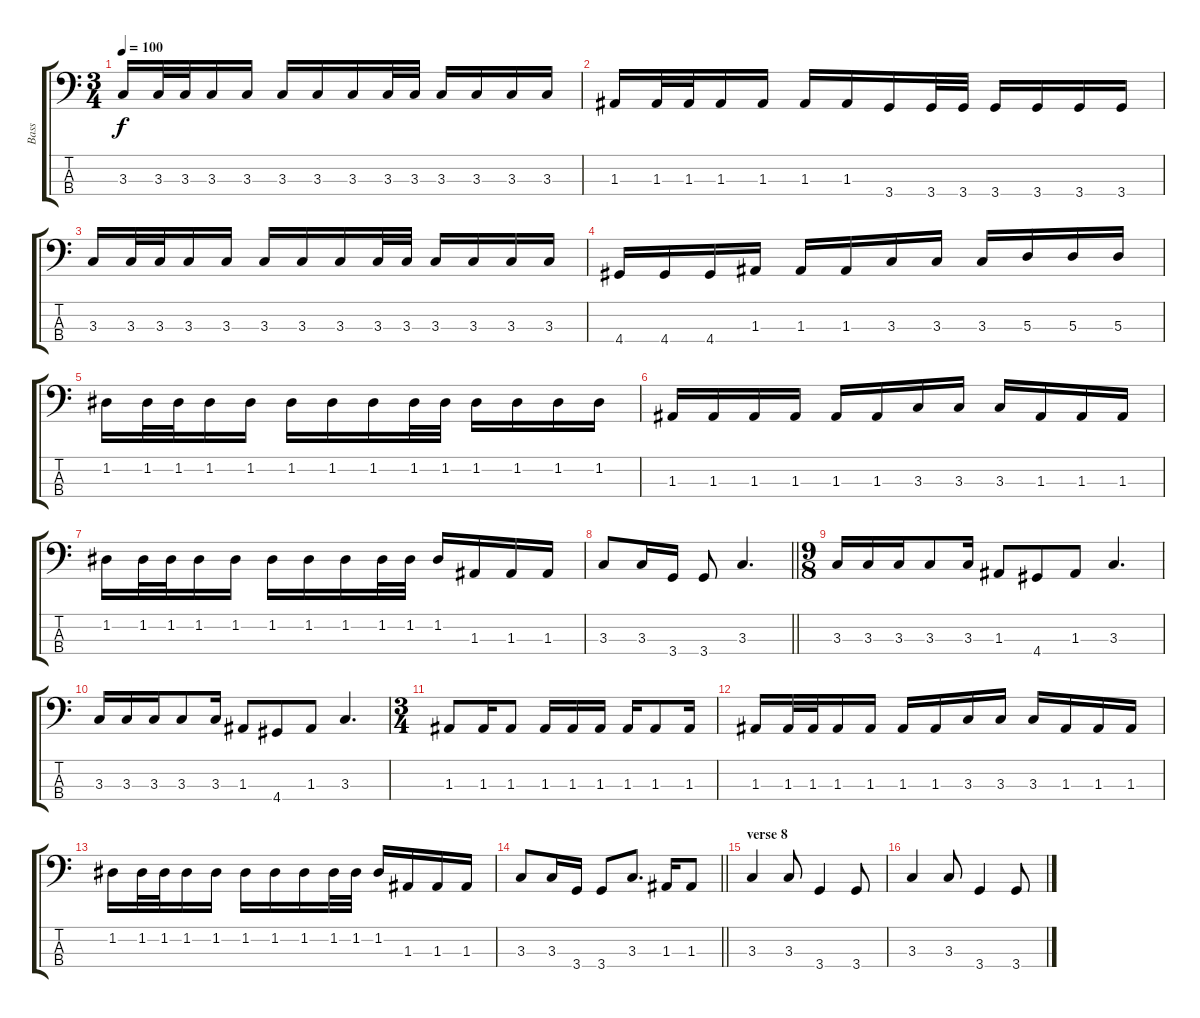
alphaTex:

\track ("Bass" "Bass") {instrument electricbassfinger}
\staff {score tabs}
\tuning (G2 D2 A1 E1) {hide}
\ts (3 4)
\section ("" "")
\tempo 100
\clef f4
\ks c
3.3.16{dy f} 3.3.32 3.3.32 3.3.16 3.3.16 3.3.16 3.3.16 3.3.16 3.3.32 3.3.32 3.3.16 3.3.16 3.3.16 3.3.16 |
1.3.16 1.3.32 1.3.32 1.3.16 1.3.16 1.3.16 1.3.16 3.4.16 3.4.32 3.4.32 3.4.16 3.4.16 3.4.16 3.4.16 |
3.3.16 3.3.32 3.3.32 3.3.16 3.3.16 3.3.16 3.3.16 3.3.16 3.3.32 3.3.32 3.3.16 3.3.16 3.3.16 3.3.16 |
4.4.16 4.4.16 4.4.16 1.3.16 1.3.16 1.3.16 3.3.16 3.3.16 3.3.16 5.3.16 5.3.16 5.3.16 |
1.2.16 1.2.32 1.2.32 1.2.16 1.2.16 1.2.16 1.2.16 1.2.16 1.2.32 1.2.32 1.2.16 1.2.16 1.2.16 1.2.16 |
1.3.16 1.3.16 1.3.16 1.3.16 1.3.16 1.3.16 3.3.16 3.3.16 3.3.16 1.3.16 1.3.16 1.3.16 |
1.2.16 1.2.32 1.2.32 1.2.16 1.2.16 1.2.16 1.2.16 1.2.16 1.2.32 1.2.32 1.2.16 1.3.16 1.3.16 1.3.16 |
\barLineRight lightlight
3.3.8 3.3.16 3.4.16 3.4.8 3.3.4{d} |
\ts (9 8)
\section ("" "")
3.3.16 3.3.16 3.3.16 3.3.8 3.3.16 1.3.8 4.4.8 1.3.8 3.3.4{d} |
3.3.16 3.3.16 3.3.16 3.3.8 3.3.16 1.3.8 4.4.8 1.3.8 3.3.4{d} |
\ts (3 4)
1.3.8 1.3.16 1.3.8 1.3.16 1.3.16 1.3.16 1.3.16 1.3.8 1.3.16 |
1.3.16 1.3.32 1.3.32 1.3.16 1.3.16 1.3.16 1.3.16 3.3.16 3.3.16 3.3.16 1.3.16 1.3.16 1.3.16 |
1.2.16 1.2.32 1.2.32 1.2.16 1.2.16 1.2.16 1.2.16 1.2.16 1.2.32 1.2.32 1.2.16 1.3.16 1.3.16 1.3.16 |
\barLineRight lightlight
3.3.8 3.3.16 3.4.16 3.4.8 3.3.8{d} 1.3.16 1.3.8 |
\section ("" "verse 8")
3.3.4 3.3.8 3.4.4 3.4.8 |
3.3.4 3.3.8 3.4.4 3.4.8
